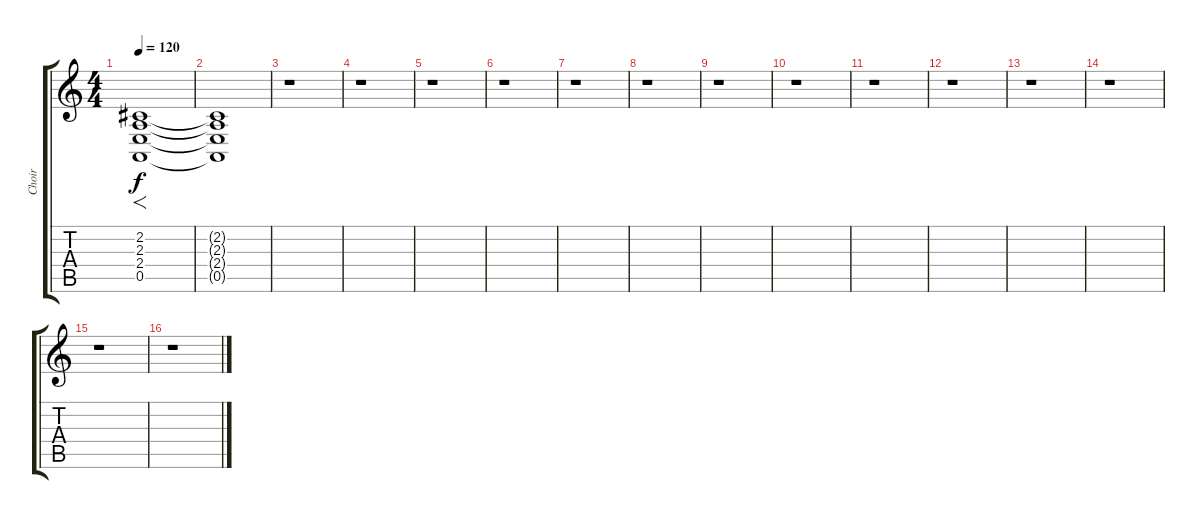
\track ("Choir" "Choir") {instrument choiraahs}
\staff {score tabs}
\tuning (E4 B3 G3 D3 A2 E2) {hide}
\ts (4 4)
\tempo 120
\clef g2
\ks c
(2.2 2.3 2.4 0.5).1{f dy f instrument choiraahs} |
(2.2{t} 2.3{t} 2.4{t} 0.5{t}).1{volume 0} |
r.1 |
r.1 |
r.1 |
r.1 |
r.1 |
r.1 |
r.1 |
r.1 |
r.1 |
r.1 |
r.1 |
r.1 |
r.1 |
r.1
